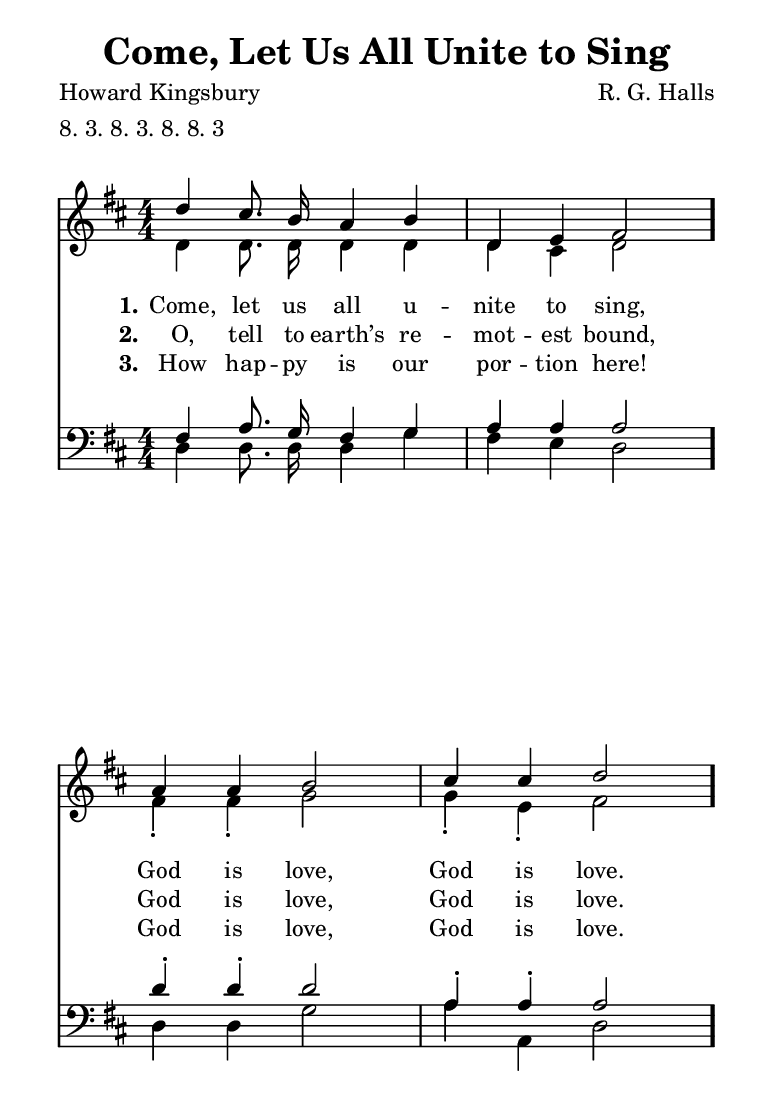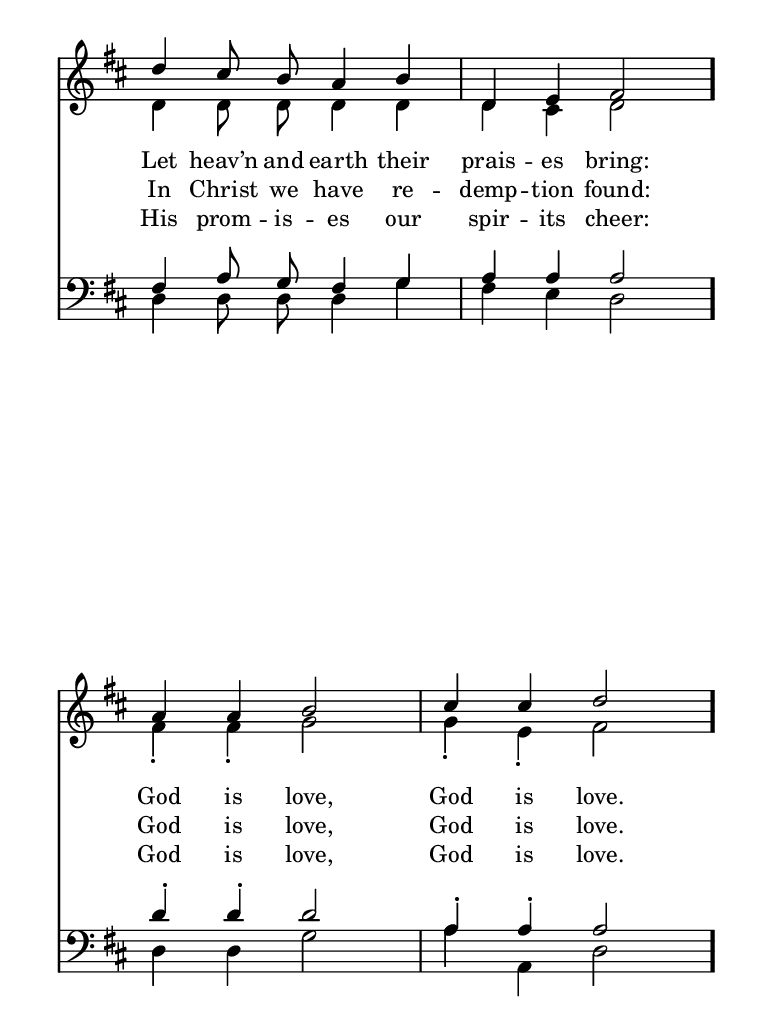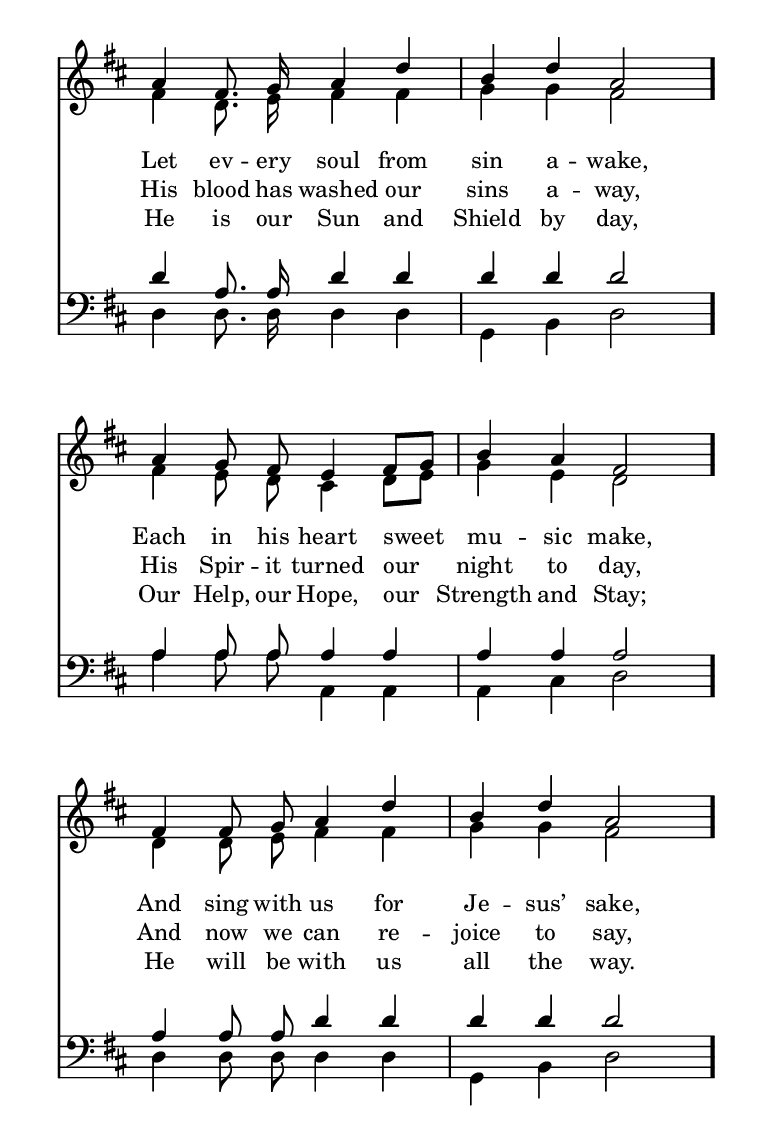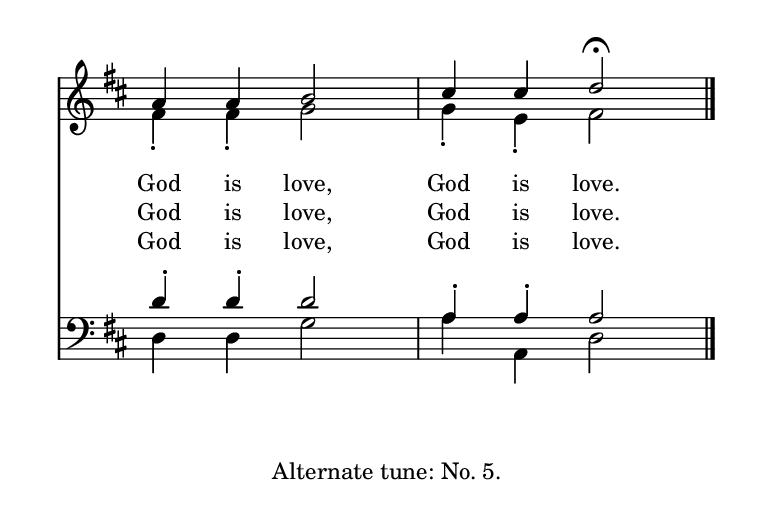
\include "common/global.ily"
\paper {
  \include "common/paper.ily"
  %ragged-bottom = ##t
  %ragged-last-bottom = ##t
  %systems-per-page = ##f
  %page-count = ##f
}

\header{
  hymnnumber = "71"
  title = "Come, Let Us All Unite to Sing"
  tunename = "Christ for me"
  meter = "8. 3. 8. 3. 8. 8. 3"
  poet = "Howard Kingsbury"
  composer = "R. G. Halls"
  %copyright = ""
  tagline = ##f
}

% for fermata in MIDI
ta = { \tempo 4=90 }
tb = { \tempo 4=45 }

patternAA = { \ta c4 c8. c16 c4 c4      | c4 c4 c2 }
patternAB = { \ta c4 c8  c8  c4 c4      | c4 c4 c2 }
patternAC = { \ta c4 c8  c8  c4 c8[ c8] | c4 c4 c2 }

patternBA = { \ta c4 c4 c2 | c4 c4 c2 }
patternBB = { \ta c4 c4 c2 | c4 c4 \tb c2 \ta }

global = {
  \include "common/overrides.ily"
  \override Staff.TimeSignature.style = #'numbered
  \time 4/4
  \override Score.MetronomeMark.transparent = ##t % hide all fermata changes too
  \ta
  \key d \major
  %\partial 4
  \autoBeamOff
}

notesSoprano = {
\global
\relative c'' {

  \changePitch \patternAA { d cis b a b | d, e fis }
  \changePitch \patternBA { a a b | cis cis d }
  \changePitch \patternAB { d cis b a b | d, e fis }
  \changePitch \patternBA { a a b | cis cis d }

  \changePitch \patternAA { a fis g a d | b d a }
  \changePitch \patternAC { a g fis e fis g | b a fis }
  \changePitch \patternAB { fis fis g a d | b d a }
  \changePitch \patternBA { a a b | cis cis d \fermata }

  \bar "|."

}
}

notesAlto = {
\global
\relative e' {

  \changePitch \patternAA { d d d d d | d cis d }
  \changePitch \patternBA { fis_. fis_. g | g_. e_. fis }
  \changePitch \patternAB { d d d d d | d cis d }
  \changePitch \patternBA { fis_. fis_. g | g_. e_. fis }

  \changePitch \patternAA { fis d e fis fis | g g fis }
  \changePitch \patternAC { fis e d cis d e | g e d }
  \changePitch \patternAB { d d e fis fis | g g fis }
  \changePitch \patternBA { fis_. fis_. g | g_. e_. fis }

}
}

notesTenor = {
\global
\relative a {

  \changePitch \patternAA { fis a g fis g | a a a }
  \changePitch \patternBA { d^. d^. d | a^. a^. a }
  \changePitch \patternAB { fis a g fis g | a a a }
  \changePitch \patternBA { d^. d^. d | a^. a^. a }

  \changePitch \patternAA { d a a d d | d d d }
  \changePitch \patternAB { a a a a a | a a a }
  \changePitch \patternAB { a a a d d | d d d }
  \changePitch \patternBA { d^. d^. d | a^. a^. a }

}
}

notesBass = {
\global
\relative f {

  \changePitch \patternAA { d d d d g | fis e d }
  \changePitch \patternBA { d d g | a a, d }
  \changePitch \patternAB { d d d d g | fis e d }
  \changePitch \patternBA { d d g | a a, d }

  \changePitch \patternAA { d d d d d | g, b d }
  \changePitch \patternAB { a' a a a, a | a cis d }
  \changePitch \patternAB { d d d d d | g, b d }
  \changePitch \patternBA { d d g | a a, d }

}
}

wordsA = \lyricmode {
\set stanza = "1."

Come, let us all u -- nite to sing, \bar "."
God is love, God is love. \bar "." \break
Let heav’n and earth their prais -- es bring: \bar "."
God is love, God is love. \bar "." \break
Let ev -- ery soul from sin a -- wake, \bar "."
Each in his heart sweet mu -- sic make, \bar "."
And sing with us for Je -- sus’ sake, \bar "."
God is love, God is love. \bar "."

}

wordsB = \lyricmode {
\set stanza = "2."

O, tell to earth’s re -- mot -- est bound,
God is love, God is love.
In Christ we have re -- demp -- tion found:
God is love, God is love.
His blood has washed our sins a -- way,
His Spir -- it turned our night to day,
And now we can re -- joice to say,
God is love, God is love.

}

wordsC = \lyricmode {
\set stanza = "3."

How hap -- py is our por -- tion here!
God is love, God is love.
His prom -- is -- es our spir -- its cheer:
God is love, God is love.
He is our Sun and Shield by day,
Our Help, our Hope, our Strength and Stay;
He will be with us all the way.
God is love, God is love.

}

\score {
  \context ChoirStaff <<
    \context Staff = upper <<
      \set ChoirStaff.systemStartDelimiter = #'SystemStartBar
      \context Voice  = sopranos { \voiceOne << \notesSoprano >> }
      \context Voice  = altos { \voiceTwo << \notesAlto >> }
      \context Lyrics = one   \lyricsto sopranos \wordsA
      \context Lyrics = two   \lyricsto sopranos \wordsB
      \context Lyrics = three \lyricsto sopranos \wordsC
    >>
    \context Staff = men <<
      \clef bass
      \context Voice  = tenors { \voiceOne << \notesTenor >> }
      \context Voice  = basses { \voiceTwo << \notesBass >> }
    >>
  >>
  \layout {
    \include "common/layout.ily"
  }
  \midi{
    \include "common/midi.ily"
  }
}

\noPageBreak

\markup { \fill-line { \line { Alternate tune: No. 5. } } }

\version "2.19.49"  % necessary for upgrading to future LilyPond versions.

% vi:set et ts=2 sw=2 ai nocindent syntax=lilypond:
